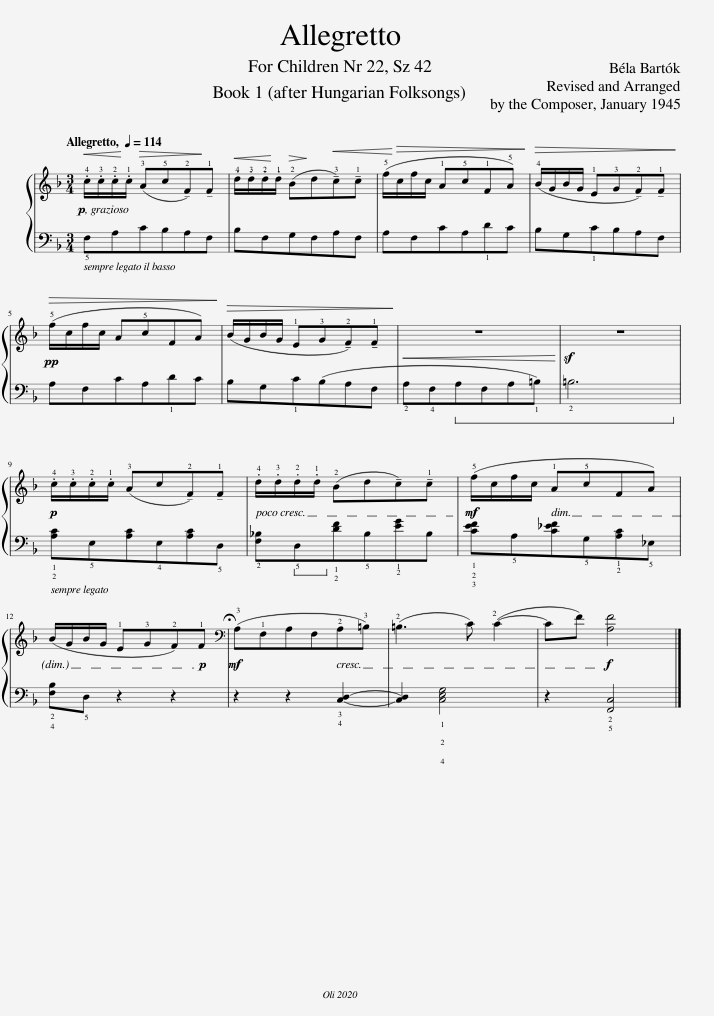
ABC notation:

X:1
%%score { 1 | 2 }
L:1/8
Q:1/4=114
M:3/4
I:linebreak $
K:F
V:1 treble
V:2 bass
V:1
!<(! .!4!c/!p!.!3!c/.!2!c/!<)!.!1!c/!>(! (!3!A!5!c!tenuto!!2!F)!>)!!tenuto!!1!F |!<(! .!4!d/.!3!d/.!2!d/!<)!.!1!d/!>(! (!2!B!>)!d!<(!!tenuto!!3!c)!tenuto!!1!c | (!5!f/!<)!!>(!c/f/c/ !1!A!5!c!1!F!5!A)!>)! |!>(! (!4!B/G/B/G/ !1!E!3!G!tenuto!!2!F)!tenuto!!1!F!>)! |$!pp!!>(! (!5!f/c/f/c/ A!5!cFA)!>)! | %5
!>(! (B/G/B/G/ !1!E!3!G!tenuto!!2!F)!tenuto!!1!F!>)! | z6 | z6 |$!p! .!4!c/.!3!c/.!2!c/.!1!c/ (!3!Ac!tenuto!!2!F)!tenuto!!1!F | .!4!d/.!3!d/.!2!d/.!1!d/ (!2!Bd!tenuto!c)!tenuto!!1!c | %10
!mf! (!5!f/c/f/c/ !1!A!5!cFA) |$ (B/G/B/G/ !1!E!3!G!2!F)!p!!fermata!!1!F |[K:bass]!mf! (!3!A,!1!F,A,F,!2!A,!3!=B,) | (!2!=B,3 C) (!2!C2- | CF)!f! [A,F]4 |] %15
V:2
 !5!F,A,CB,A,F, | B,F,G,F,A,F, | A,F,CA,!1!DC | B,G,!1!CB,A,F, |$ A,F,CA,!1!DC | %5
 B,G,!1!C(B,A,F, |!<(! !2!A,!4!F,!ped!A,F,A,!1!=B,)!<)! | !2!=B,6!ped-up! |$ !12![A,C]!5!E,[A,C]!4!E,[A,C]!5!D, | !2![F,_B,]!ped!!5!D,!ped-up!!12![DF]!5!B,!2!!1![EG]B, | %10
 !123![CEF]!5!A,[C_EF]!5!G,!2!!1![A,C]!5!_E, |$ !24![F,B,]!5!D, z2 z2 | z2 z2 !34![C,D,]2- | !![C,D,]2 !124![C,E,G,]4 | z2 !25![F,,C,]4 |] %15
